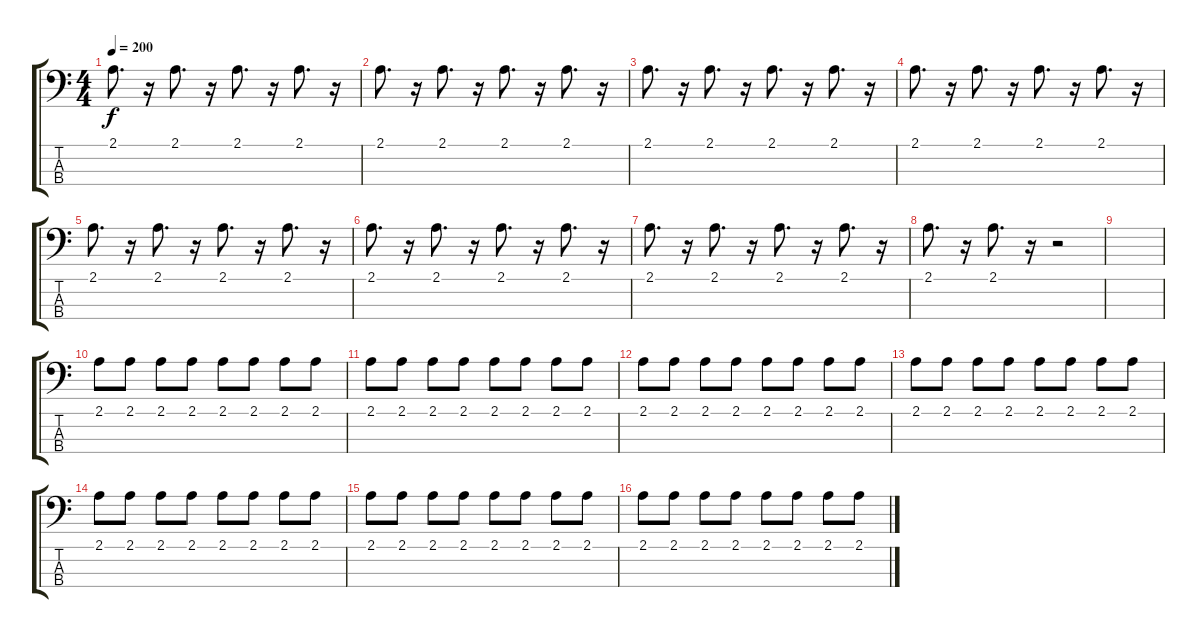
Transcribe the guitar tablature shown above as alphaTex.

\track "" {instrument electricbassfinger}
\staff {score tabs}
\tuning (G2 D2 A1 E1) {hide}
\ts (4 4)
\tempo 200
\clef f4
\ks c
2.1.8{d dy f} r.16 2.1.8{d} r.16 2.1.8{d} r.16 2.1.8{d} r.16 |
2.1.8{d} r.16 2.1.8{d} r.16 2.1.8{d} r.16 2.1.8{d} r.16 |
2.1.8{d} r.16 2.1.8{d} r.16 2.1.8{d} r.16 2.1.8{d} r.16 |
2.1.8{d} r.16 2.1.8{d} r.16 2.1.8{d} r.16 2.1.8{d} r.16 |
2.1.8{d} r.16 2.1.8{d} r.16 2.1.8{d} r.16 2.1.8{d} r.16 |
2.1.8{d} r.16 2.1.8{d} r.16 2.1.8{d} r.16 2.1.8{d} r.16 |
2.1.8{d} r.16 2.1.8{d} r.16 2.1.8{d} r.16 2.1.8{d} r.16 |
2.1.8{d} r.16 2.1.8{d} r.16 r.2 |
|
2.1.8 2.1.8 2.1.8 2.1.8 2.1.8 2.1.8 2.1.8 2.1.8 |
2.1.8 2.1.8 2.1.8 2.1.8 2.1.8 2.1.8 2.1.8 2.1.8 |
2.1.8 2.1.8 2.1.8 2.1.8 2.1.8 2.1.8 2.1.8 2.1.8 |
2.1.8 2.1.8 2.1.8 2.1.8 2.1.8 2.1.8 2.1.8 2.1.8 |
2.1.8 2.1.8 2.1.8 2.1.8 2.1.8 2.1.8 2.1.8 2.1.8 |
2.1.8 2.1.8 2.1.8 2.1.8 2.1.8 2.1.8 2.1.8 2.1.8 |
2.1.8 2.1.8 2.1.8 2.1.8 2.1.8 2.1.8 2.1.8 2.1.8
